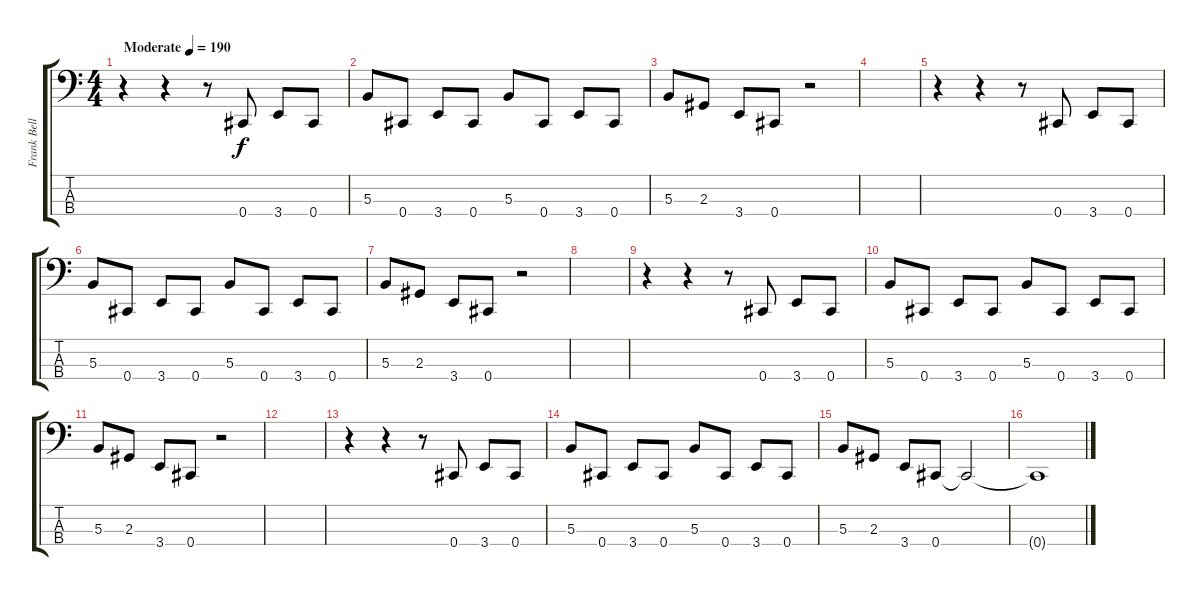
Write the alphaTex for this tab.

\track ("Frank Bello" "Frank Bell") {instrument electricbasspick}
\staff {score tabs}
\tuning (E2 B1 Gb1 Db1) {hide}
\ts (4 4)
\tempo (190 "Moderate")
\clef f4
\ks c
r.4{dy f instrument electricbasspick} r.4 r.8 0.4.8 3.4.8 0.4.8 |
5.3.8 0.4.8 3.4.8 0.4.8 5.3.8 0.4.8 3.4.8 0.4.8 |
5.3.8 2.3.8 3.4.8 0.4.8 r.2 |
|
r.4 r.4 r.8 0.4.8 3.4.8 0.4.8 |
5.3.8 0.4.8 3.4.8 0.4.8 5.3.8 0.4.8 3.4.8 0.4.8 |
5.3.8 2.3.8 3.4.8 0.4.8 r.2 |
|
r.4 r.4 r.8 0.4.8 3.4.8 0.4.8 |
5.3.8 0.4.8 3.4.8 0.4.8 5.3.8 0.4.8 3.4.8 0.4.8 |
5.3.8 2.3.8 3.4.8 0.4.8 r.2 |
|
r.4 r.4 r.8 0.4.8 3.4.8 0.4.8 |
5.3.8 0.4.8 3.4.8 0.4.8 5.3.8 0.4.8 3.4.8 0.4.8 |
5.3.8 2.3.8 3.4.8 0.4.8 0.4{t}.2 |
0.4{t}.1
